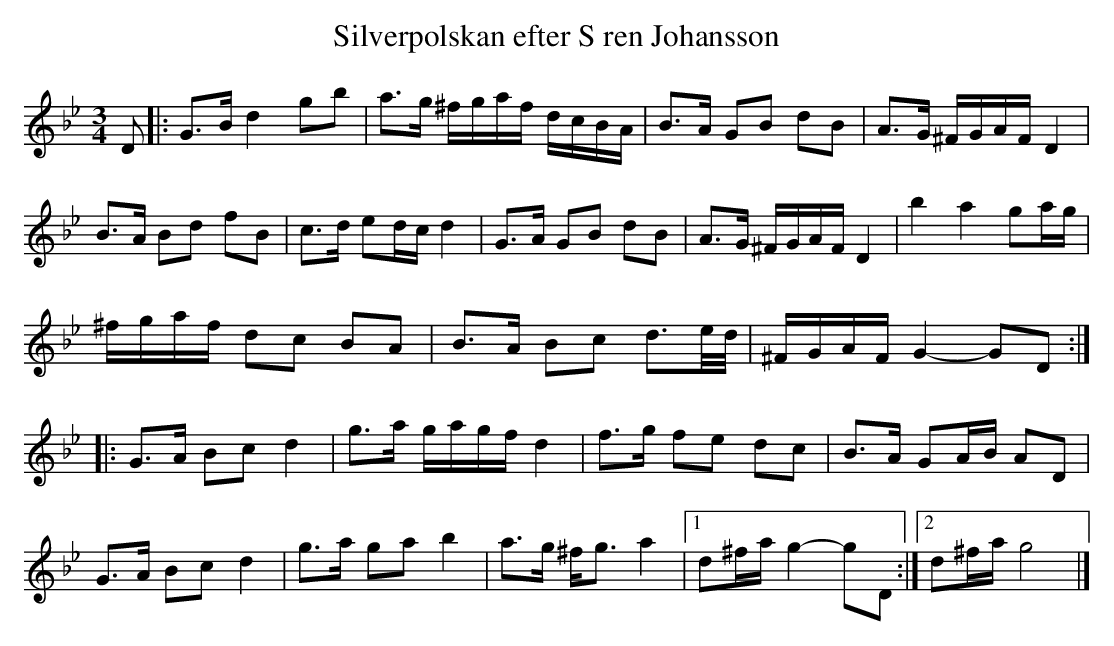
X:1
T:Silverpolskan efter S ren Johansson
L:1/16
M:3/4
K:Gm
D2 |: G2>B2 d4 g2b2 | a2>g2 ^fgaf dcBA | B2>A2 G2B2 d2B2 | A2>G2 ^FGAF D4 |
B2>A2 B2d2 f2B2 | c2>d2 e2dc d4 | G2>A2 G2B2 d2B2 | A2>G2 ^FGAF D4 | b4 a4 g2ag |
^fgaf d2c2 B2A2 | B2>A2 B2c2 d3e/d/ | ^FGAF G4- G2D2 ::
G2>A2 B2c2 d4 | g2>a2 gagf d4 | f2>g2 f2e2 d2c2 | B2>A2 G2AB A2D2 |
G2>A2 B2c2 d4 | g2>a2 g2a2 b4 | a2>g2 ^f2<g2 a4 |1 d2^fa g4- g2D2 :|2 d2^fa g8 |]
